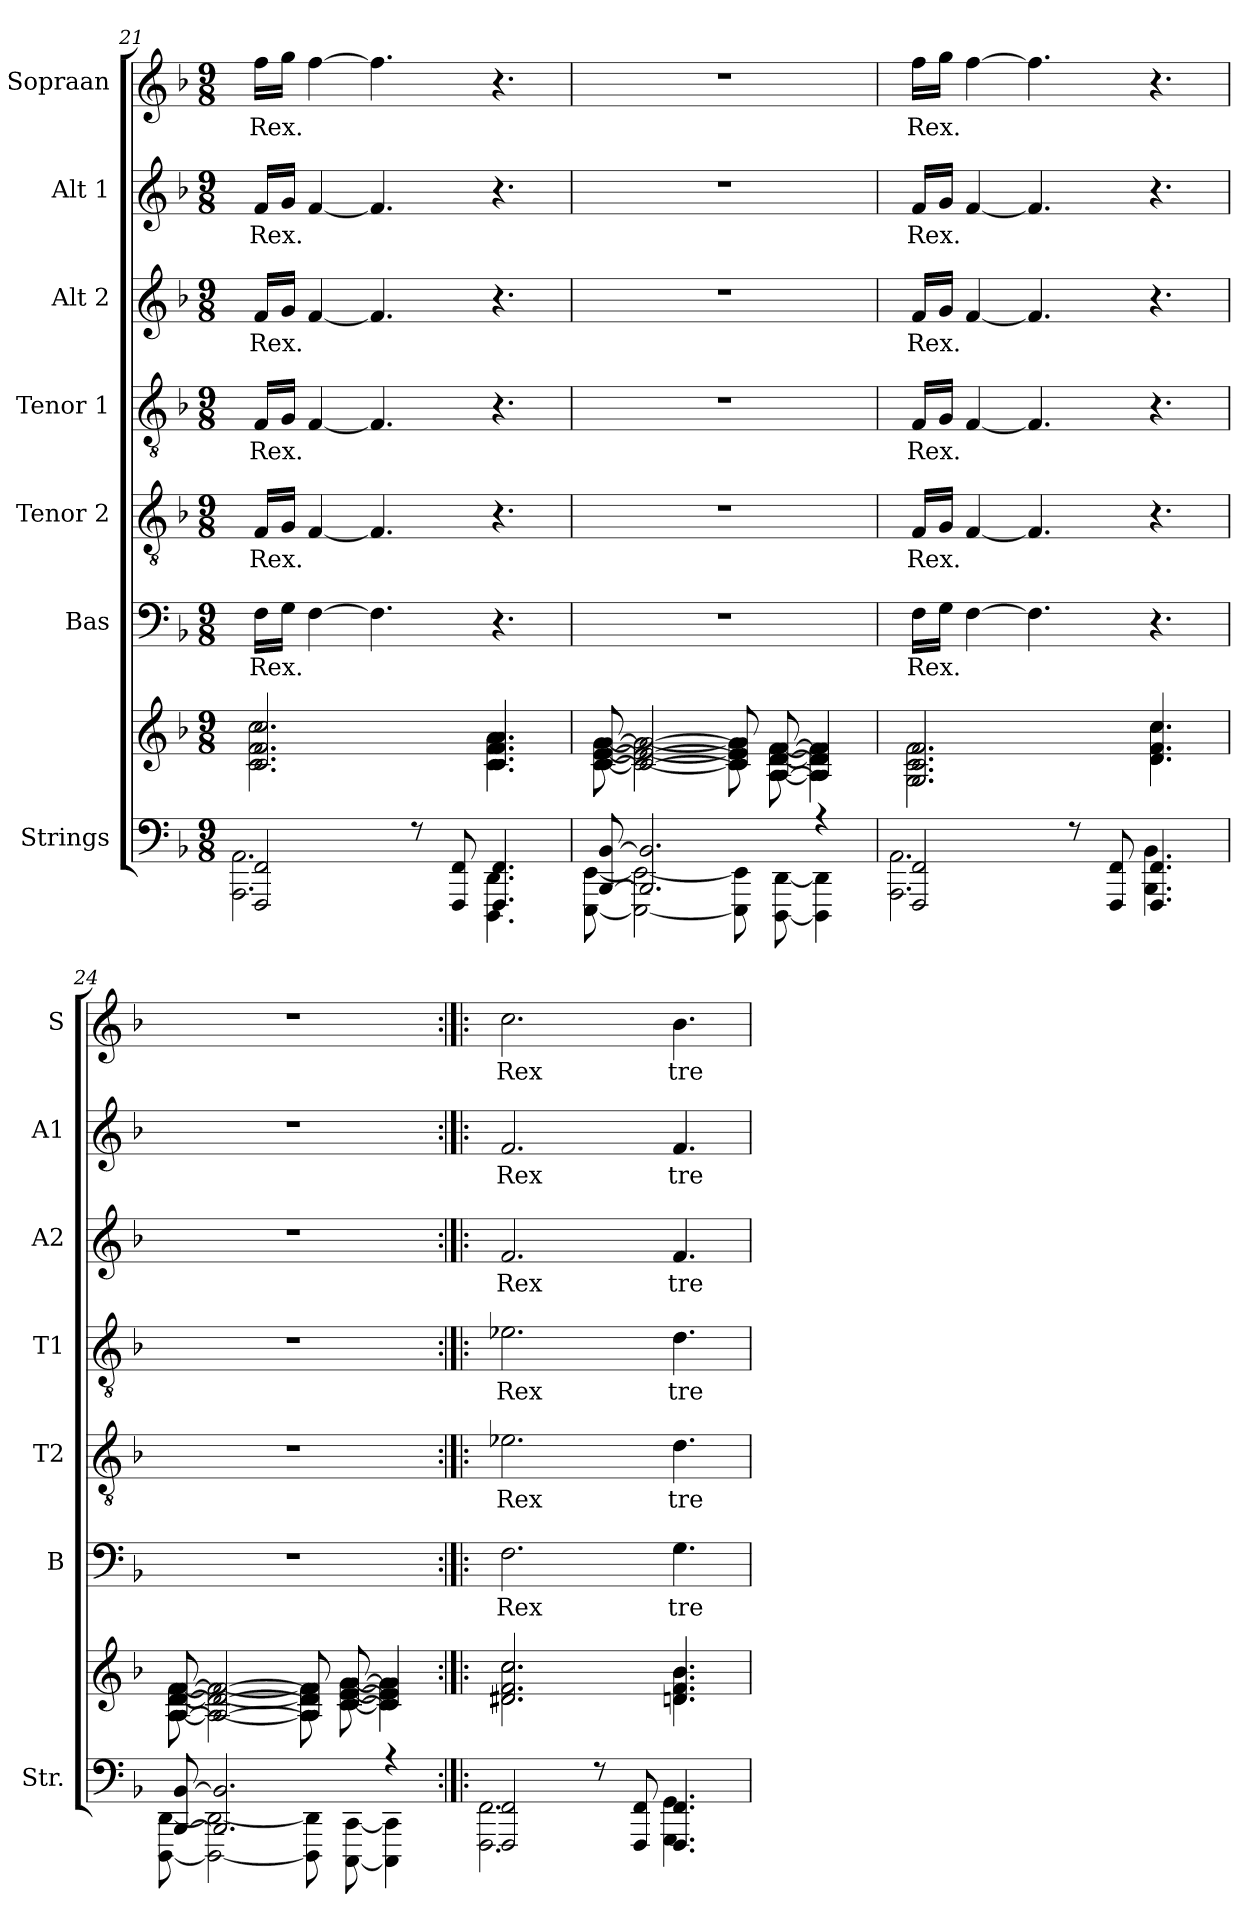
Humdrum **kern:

**kern	**kern	**kern	**text	**kern	**text	**kern	**text	**kern	**text	**kern	**text	**kern	**text
*part7	*part7	*part6	*part6	*part5	*part5	*part4	*part4	*part3	*part3	*part2	*part2	*part1	*part1
*staff8	*staff7	*staff6	*staff6	*staff5	*staff5	*staff4	*staff4	*staff3	*staff3	*staff2	*staff2	*staff1	*staff1
*I"Strings	*	*I"Bas	*	*I"Tenor 2	*	*I"Tenor 1	*	*I"Alt 2	*	*I"Alt 1	*	*I"Sopraan	*
*I'Str.	*	*I'B	*	*I'T2	*	*I'T1	*	*I'A2	*	*I'A1	*	*I'S	*
*clefF4	*clefG2	*clefF4	*	*clefGv2	*	*clefGv2	*	*clefG2	*	*clefG2	*	*clefG2	*
*k[b-]	*k[b-]	*k[b-]	*	*k[b-]	*	*k[b-]	*	*k[b-]	*	*k[b-]	*	*k[b-]	*
*F:	*F:	*F:	*	*F:	*	*F:	*	*F:	*	*F:	*	*F:	*
*M9/8	*M9/8	*M9/8	*	*M9/8	*	*M9/8	*	*M9/8	*	*M9/8	*	*M9/8	*
=21	=21	=21	=21	=21	=21	=21	=21	=21	=21	=21	=21	=21	=21
*^	*^	*	*	*	*	*	*	*	*	*	*	*	*
!	!	!	!	!	!LO:LY:b	!	!LO:LY:b	!	!LO:LY:b	!	!LO:LY:b	!	!LO:LY:b	!	!LO:LY:b
2FFF/ 2FF/	2.AAA\ 2.AA\	2.c/ 2.f/ 2.cc/	2.c\ 2.f\ 2.cc\	16F\LL	Rex.	16F/LL	Rex.	16F/LL	Rex.	16f/LL	Rex.	16f/LL	Rex.	16ff\LL	Rex.
.	.	.	.	16G\JJ	.	16G/JJ	.	16G/JJ	.	16g/JJ	.	16g/JJ	.	16gg\JJ	.
.	.	.	.	[4F\	.	[4F/	.	[4F/	.	[4f/	.	[4f/	.	[4ff\	.
.	.	.	.	4.F\]	.	4.F/]	.	4.F/]	.	4.f/]	.	4.f/]	.	4.ff\]	.
8r	.	.	.	.	.	.	.	.	.	.	.	.	.	.	.
8FFF/ 8FF/	.	.	.	.	.	.	.	.	.	.	.	.	.	.	.
4.FFF/ 4.FF/	4.DDD\ 4.DD\	4.c/ 4.f/ 4.a/	4.c\ 4.f\ 4.a\	4.r	.	4.r	.	4.r	.	4.r	.	4.r	.	4.r	.
=22	=22	=22	=22	=22	=22	=22	=22	=22	=22	=22	=22	=22	=22	=22	=22
[8BBB-/ [8BB-/	[8EEE\ [8EE\	[8c/ [8e/ [8g/	[8c\ [8e\ [8g\	8%9r	.	8%9r	.	8%9r	.	8%9r	.	8%9r	.	8%9r	.
2.BBB-/] 2.BB-/]	2EEE\_ 2EE\_	2c/_ 2e/_ 2g/_	2c\_ 2e\_ 2g\_	.	.	.	.	.	.	.	.	.	.	.	.
.	8EEE\] 8EE\]	8c/] 8e/] 8g/]	8c\] 8e\] 8g\]	.	.	.	.	.	.	.	.	.	.	.	.
.	[8DDD\ [8DD\	[8A/ [8d/ [8f/	[8A\ [8d\ [8f\	.	.	.	.	.	.	.	.	.	.	.	.
4r	4DDD\] 4DD\]	4A/] 4d/] 4f/]	4A\] 4d\] 4f\]	.	.	.	.	.	.	.	.	.	.	.	.
=23	=23	=23	=23	=23	=23	=23	=23	=23	=23	=23	=23	=23	=23	=23	=23
!	!	!	!	!	!LO:LY:b	!	!LO:LY:b	!	!LO:LY:b	!	!LO:LY:b	!	!LO:LY:b	!	!LO:LY:b
2FFF/ 2FF/	2.AAA\ 2.AA\	2.G/ 2.c/ 2.f/	2.G\ 2.c\ 2.f\	16F\LL	Rex.	16F/LL	Rex.	16F/LL	Rex.	16f/LL	Rex.	16f/LL	Rex.	16ff\LL	Rex.
.	.	.	.	16G\JJ	.	16G/JJ	.	16G/JJ	.	16g/JJ	.	16g/JJ	.	16gg\JJ	.
.	.	.	.	[4F\	.	[4F/	.	[4F/	.	[4f/	.	[4f/	.	[4ff\	.
.	.	.	.	4.F\]	.	4.F/]	.	4.F/]	.	4.f/]	.	4.f/]	.	4.ff\]	.
8r	.	.	.	.	.	.	.	.	.	.	.	.	.	.	.
8FFF/ 8FF/	.	.	.	.	.	.	.	.	.	.	.	.	.	.	.
4.FFF/ 4.FF/	4.BBB-\ 4.BB-\	4.d/ 4.f/ 4.cc/	4.d\ 4.f\ 4.cc\	4.r	.	4.r	.	4.r	.	4.r	.	4.r	.	4.r	.
=24	=24	=24	=24	=24	=24	=24	=24	=24	=24	=24	=24	=24	=24	=24	=24
[8BBB-/ [8BB-/	[8DDD\ [8DD\	[8A/ [8d/ [8f/	[8A\ [8d\ [8f\	8%9r	.	8%9r	.	8%9r	.	8%9r	.	8%9r	.	8%9r	.
2.BBB-/] 2.BB-/]	2DDD\_ 2DD\_	2A/_ 2d/_ 2f/_	2A\_ 2d\_ 2f\_	.	.	.	.	.	.	.	.	.	.	.	.
.	8DDD\] 8DD\]	8A/] 8d/] 8f/]	8A\] 8d\] 8f\]	.	.	.	.	.	.	.	.	.	.	.	.
.	[8CCC\ [8CC\	[8c/ [8e/ [8g/	[8c\ [8e\ [8g\	.	.	.	.	.	.	.	.	.	.	.	.
4r	4CCC\] 4CC\]	4c/] 4e/] 4g/]	4c\] 4e\] 4g\]	.	.	.	.	.	.	.	.	.	.	.	.
!!LO:LB:g=z
=25:|!|:	=25:|!|:	=25:|!|:	=25:|!|:	=25:|!|:	=25:|!|:	=25:|!|:	=25:|!|:	=25:|!|:	=25:|!|:	=25:|!|:	=25:|!|:	=25:|!|:	=25:|!|:	=25:|!|:	=25:|!|:
!	!	!	!	!	!LO:LY:b	!	!LO:LY:b	!	!LO:LY:b	!	!LO:LY:b	!	!LO:LY:b	!	!LO:LY:b
2FFF/ 2FF/	2.FFF\ 2.FF\	2.d#X/ 2.f/ 2.cc/	2.d#\ 2.f\ 2.cc\	2.F\	Rex	2.e-X\	Rex	2.e-X\	Rex	2.f/	Rex	2.f/	Rex	2.cc\	Rex
8r	.	.	.	.	.	.	.	.	.	.	.	.	.	.	.
8FFF/ 8FF/	.	.	.	.	.	.	.	.	.	.	.	.	.	.	.
!	!	!	!	!	!LO:LY:b	!	!LO:LY:b	!	!LO:LY:b	!	!LO:LY:b	!	!LO:LY:b	!	!LO:LY:b
4.FFF/ 4.FF/	4.GGG\ 4.GG\	4.dn/ 4.f/ 4.b-/	4.d\ 4.f\ 4.b-\	4.G\	tre-	4.d\	tre-	4.d\	tre-	4.f/	tre-	4.f/	tre-	4.b-\	tre-
*v	*v	*	*	*	*	*	*	*	*	*	*	*	*	*	*
*	*v	*v	*	*	*	*	*	*	*	*	*	*	*	*
=	=	=	=	=	=	=	=	=	=	=	=	=	=
*-	*-	*-	*-	*-	*-	*-	*-	*-	*-	*-	*-	*-	*-
